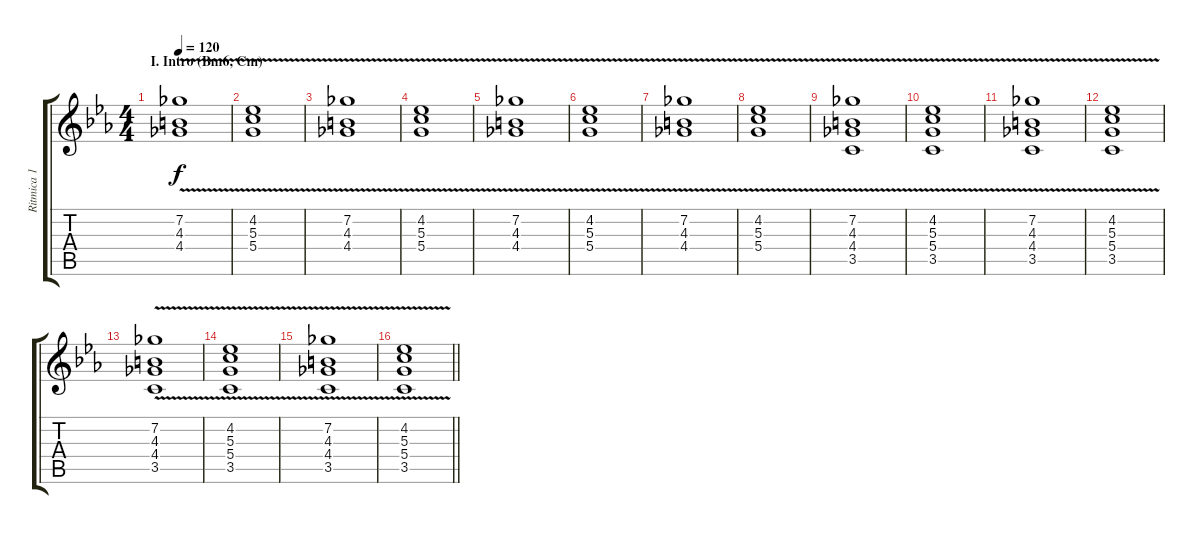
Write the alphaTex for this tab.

\track ("Ritmica 1" "Ritmica 1") {instrument acousticguitarsteel}
\staff {score tabs}
\tuning (E4 B3 G3 D3 A2 E2) {hide}
\ts (4 4)
\section ("" "I. Intro (Bm6, Cm)")
\tempo 120
\clef g2
\ks eb
(7.2{v} 4.3 4.4).1{dy f instrument acousticguitarsteel} |
(4.2{v} 5.3 5.4).1 |
(7.2{v} 4.3 4.4).1 |
(4.2{v} 5.3 5.4).1 |
(7.2{v} 4.3 4.4).1 |
(4.2{v} 5.3 5.4).1 |
(7.2{v} 4.3 4.4).1 |
(4.2{v} 5.3 5.4).1 |
(7.2{v} 4.3 4.4 3.5).1 |
(4.2{v} 5.3 5.4 3.5).1 |
(7.2{v} 4.3 4.4 3.5).1 |
(4.2{v} 5.3 5.4 3.5).1 |
(7.2{v} 4.3 4.4 3.5).1 |
(4.2{v} 5.3 5.4 3.5).1 |
(7.2{v} 4.3 4.4 3.5).1 |
\barLineRight lightlight
(4.2{v} 5.3 5.4 3.5).1
